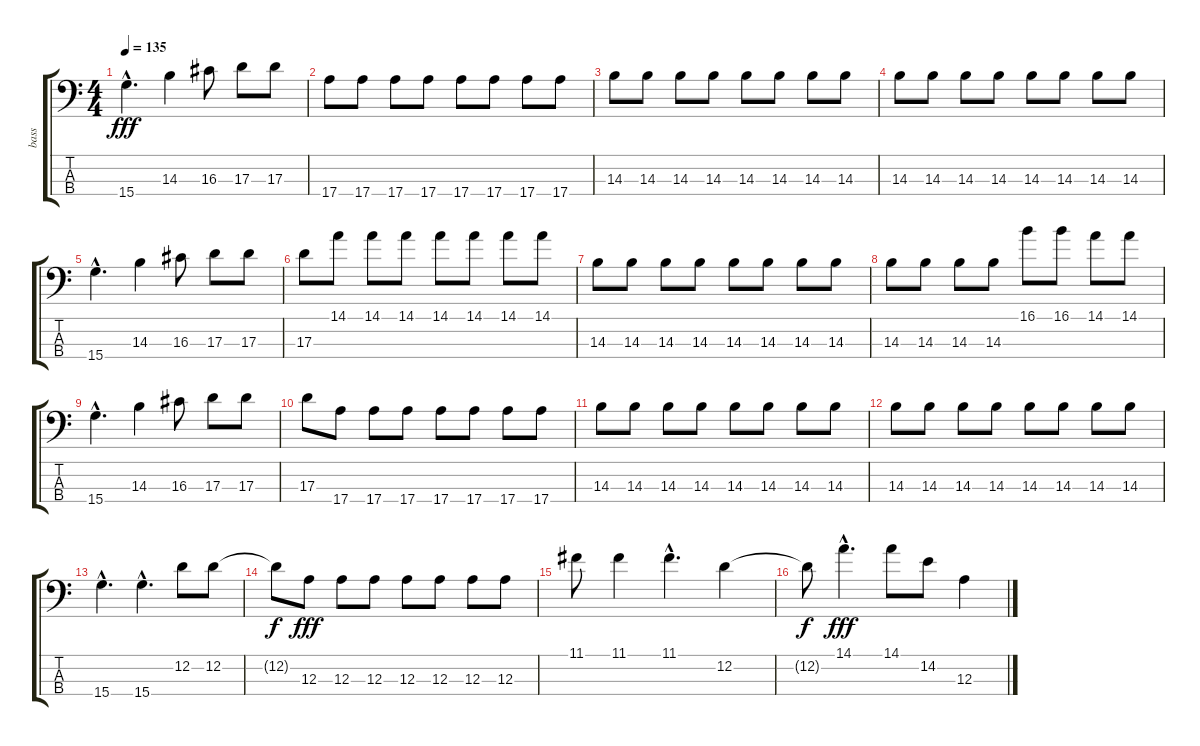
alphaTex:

\track ("bass" "bass") {instrument electricbasspick}
\staff {score tabs}
\tuning (G2 D2 A1 E1) {hide}
\ts (4 4)
\tempo 135
\clef f4
\ks c
15.4{hac}.4{d dy fff} 14.3.4 16.3.8 17.3.8 17.3.8 |
17.4.8 17.4.8 17.4.8 17.4.8 17.4.8 17.4.8 17.4.8 17.4.8 |
14.3.8 14.3.8 14.3.8 14.3.8 14.3.8 14.3.8 14.3.8 14.3.8 |
14.3.8 14.3.8 14.3.8 14.3.8 14.3.8 14.3.8 14.3.8 14.3.8 |
15.4{hac}.4{d} 14.3.4 16.3.8 17.3.8 17.3.8 |
17.3.8 14.1.8 14.1.8 14.1.8 14.1.8 14.1.8 14.1.8 14.1.8 |
14.3.8 14.3.8 14.3.8 14.3.8 14.3.8 14.3.8 14.3.8 14.3.8 |
14.3.8 14.3.8 14.3.8 14.3.8 16.1.8 16.1.8 14.1.8 14.1.8 |
15.4{hac}.4{d} 14.3.4 16.3.8 17.3.8 17.3.8 |
17.3.8 17.4.8 17.4.8 17.4.8 17.4.8 17.4.8 17.4.8 17.4.8 |
14.3.8 14.3.8 14.3.8 14.3.8 14.3.8 14.3.8 14.3.8 14.3.8 |
14.3.8 14.3.8 14.3.8 14.3.8 14.3.8 14.3.8 14.3.8 14.3.8 |
15.4{hac}.4{d} 15.4{hac}.4{d} 12.2.8 12.2.8 |
12.2{t}.8{dy f} 12.3.8{dy fff} 12.3.8 12.3.8 12.3.8 12.3.8 12.3.8 12.3.8 |
11.1.8 11.1.4 11.1{hac}.4{d} 12.2.4 |
12.2{t}.8{dy f} 14.1{hac}.4{d dy fff} 14.1.8 14.2.8 12.3.4
